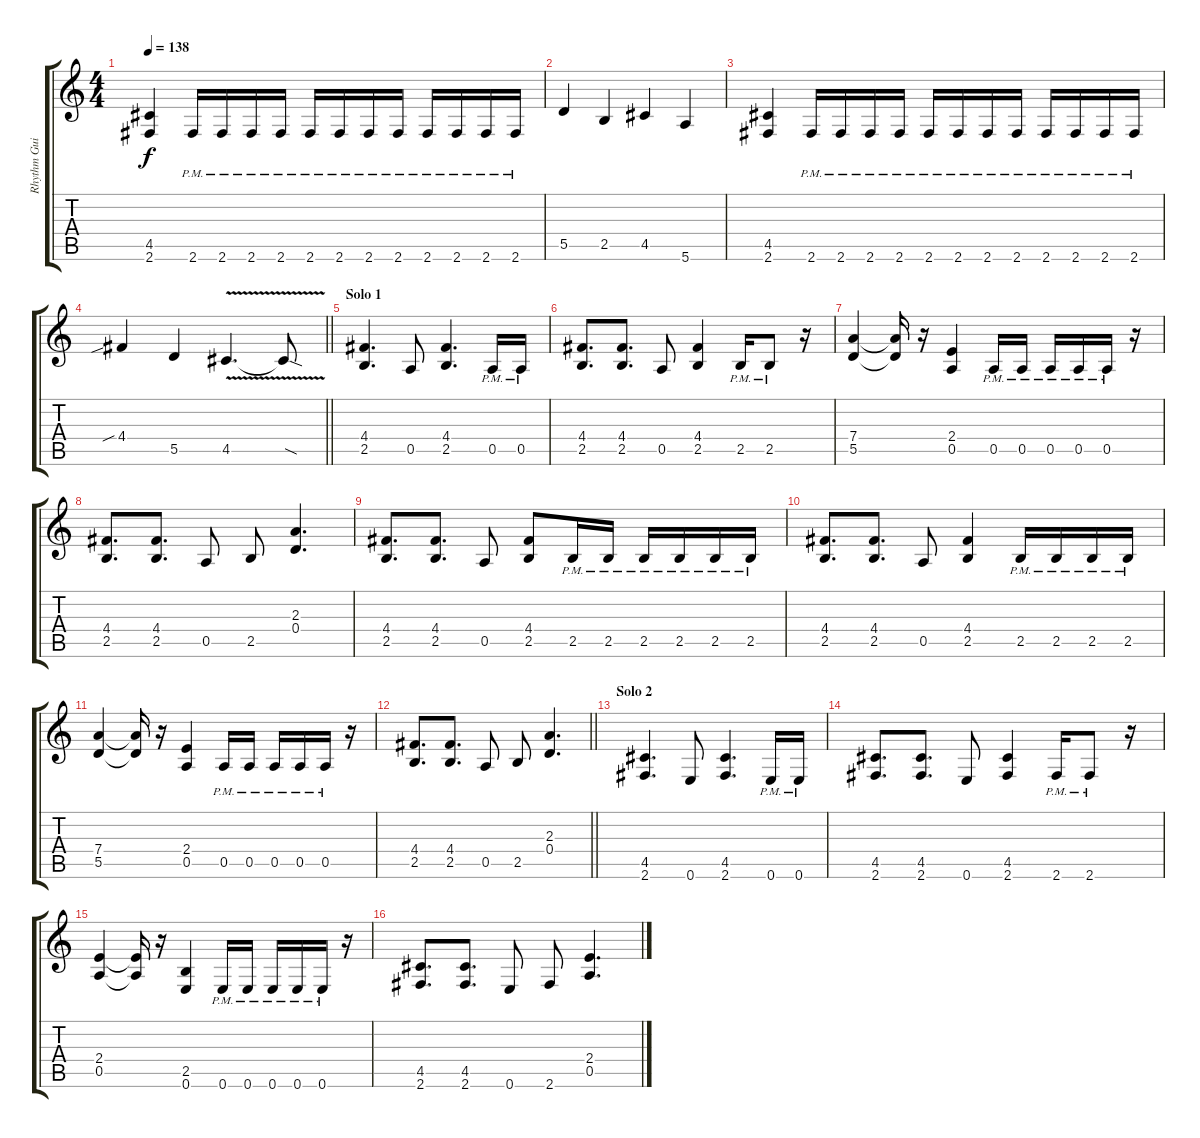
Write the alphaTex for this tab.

\track ("Rhythm Guitar R" "Rhythm Gui") {instrument distortionguitar}
\staff {score tabs}
\tuning (E4 B3 G3 D3 A2 E2) {hide}
\ts (4 4)
\tempo 138
\clef g2
\ks c
(4.5 2.6).4{dy f} 2.6{pm}.16 2.6{pm}.16 2.6{pm}.16 2.6{pm}.16 2.6{pm}.16 2.6{pm}.16 2.6{pm}.16 2.6{pm}.16 2.6{pm}.16 2.6{pm}.16 2.6{pm}.16 2.6{pm}.16 |
5.5.4 2.5.4 4.5.4 5.6.4 |
(4.5 2.6).4 2.6{pm}.16 2.6{pm}.16 2.6{pm}.16 2.6{pm}.16 2.6{pm}.16 2.6{pm}.16 2.6{pm}.16 2.6{pm}.16 2.6{pm}.16 2.6{pm}.16 2.6{pm}.16 2.6{pm}.16 |
\barLineRight lightlight
4.4{sib}.4 5.5.4 4.5{v}.4{d} 4.5{sod t}.8 |
\section ("" "Solo 1")
(4.4 2.5).4{d} 0.5.8 (4.4 2.5).4{d} 0.5{pm}.16 0.5{pm}.16 |
(4.4 2.5).8{d} (4.4 2.5).8{d} 0.5.8 (4.4 2.5).4 2.5{pm}.16 2.5{pm}.8 r.16 |
(7.4 5.5).4 (7.4{t} 5.5{t}).16 r.16 (2.4 0.5).4 0.5{pm}.16 0.5{pm}.16 0.5{pm}.16 0.5{pm}.16 0.5{pm}.16 r.16 |
(4.4 2.5).8{d} (4.4 2.5).8{d} 0.5.8 2.5.8 (2.3 0.4).4{d} |
(4.4 2.5).8{d} (4.4 2.5).8{d} 0.5.8 (4.4 2.5).8 2.5{pm}.16 2.5{pm}.16 2.5{pm}.16 2.5{pm}.16 2.5{pm}.16 2.5{pm}.16 |
(4.4 2.5).8{d} (4.4 2.5).8{d} 0.5.8 (4.4 2.5).4 2.5{pm}.16 2.5{pm}.16 2.5{pm}.16 2.5{pm}.16 |
(7.4 5.5).4 (7.4{t} 5.5{t}).16 r.16 (2.4 0.5).4 0.5{pm}.16 0.5{pm}.16 0.5{pm}.16 0.5{pm}.16 0.5{pm}.16 r.16 |
\barLineRight lightlight
(4.4 2.5).8{d} (4.4 2.5).8{d} 0.5.8 2.5.8 (2.3 0.4).4{d} |
\section ("" "Solo 2")
(4.5 2.6).4{d} 0.6.8 (4.5 2.6).4{d} 0.6{pm}.16 0.6{pm}.16 |
(4.5 2.6).8{d} (4.5 2.6).8{d} 0.6.8 (4.5 2.6).4 2.6{pm}.16 2.6{pm}.8 r.16 |
(2.4 0.5).4 (2.4{t} 0.5{t}).16 r.16 (2.5 0.6).4 0.6{pm}.16 0.6{pm}.16 0.6{pm}.16 0.6{pm}.16 0.6{pm}.16 r.16 |
(4.5 2.6).8{d} (4.5 2.6).8{d} 0.6.8 2.6.8 (2.4 0.5).4{d}
